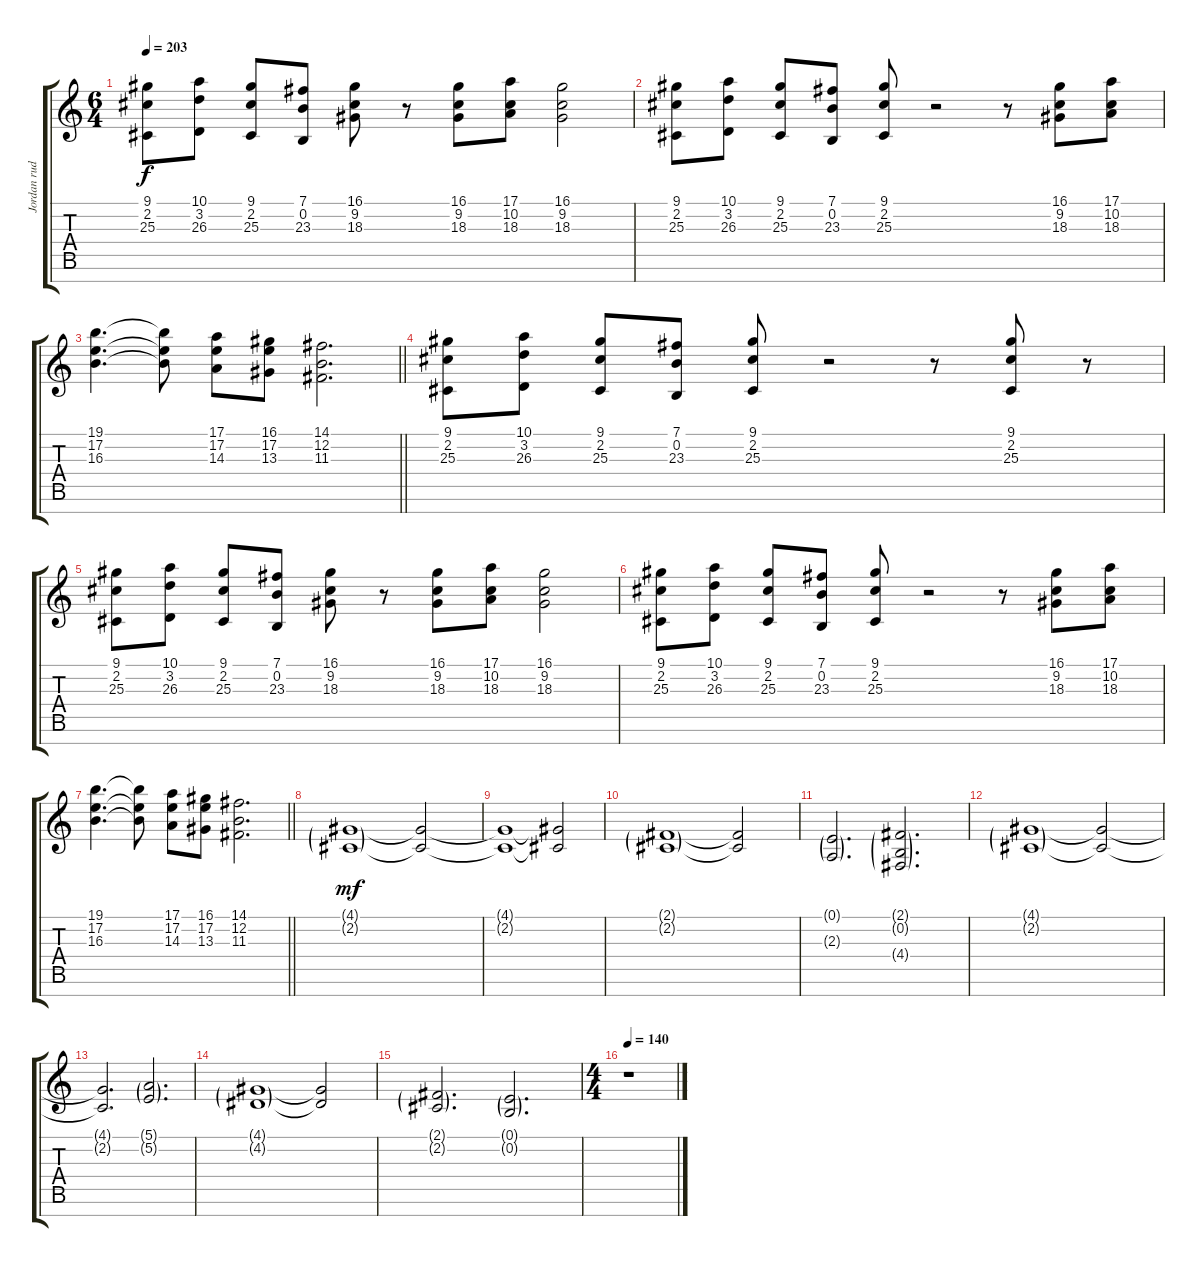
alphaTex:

\track ("Jordan rudess" "Jordan rud") {instrument stringensemble1}
\staff {score tabs}
\tuning (E4 B3 G3 D3 A2 E2 B1) {hide}
\ts (6 4)
\tempo 203
\clef g2
\ks c
(9.1 2.2 25.3).8{dy f} (10.1 3.2 26.3).8 (9.1 2.2 25.3).8 (7.1 0.2 23.3).8 (16.1 9.2 18.3).8 r.8 (16.1 9.2 18.3).8 (17.1 10.2 18.3).8 (16.1 9.2 18.3).2 |
(9.1 2.2 25.3).8 (10.1 3.2 26.3).8 (9.1 2.2 25.3).8 (7.1 0.2 23.3).8 (9.1 2.2 25.3).8 r.2 r.8 (16.1 9.2 18.3).8 (17.1 10.2 18.3).8 |
\barLineRight lightlight
(19.1 17.2 16.3).4{d} (19.1{t} 17.2{t} 16.3{t}).8 (17.1 17.2 14.3).8 (16.1 17.2 13.3).8 (14.1 12.2 11.3).2{d} |
(9.1 2.2 25.3).8 (10.1 3.2 26.3).8 (9.1 2.2 25.3).8 (7.1 0.2 23.3).8 (9.1 2.2 25.3).8 r.2 r.8 (9.1 2.2 25.3).8 r.8 |
(9.1 2.2 25.3).8 (10.1 3.2 26.3).8 (9.1 2.2 25.3).8 (7.1 0.2 23.3).8 (16.1 9.2 18.3).8 r.8 (16.1 9.2 18.3).8 (17.1 10.2 18.3).8 (16.1 9.2 18.3).2 |
(9.1 2.2 25.3).8 (10.1 3.2 26.3).8 (9.1 2.2 25.3).8 (7.1 0.2 23.3).8 (9.1 2.2 25.3).8 r.2 r.8 (16.1 9.2 18.3).8 (17.1 10.2 18.3).8 |
\barLineRight lightlight
(19.1 17.2 16.3).4{d} (19.1{t} 17.2{t} 16.3{t}).8 (17.1 17.2 14.3).8 (16.1 17.2 13.3).8 (14.1 12.2 11.3).2{d} |
(4.1{g} 2.2{g}).1{dy mf} (4.1{t} 2.2{t}).2 |
(4.1{t} 2.2{t}).1 (4.1{t} 2.2{t}).2 |
(2.1{g} 2.2{g}).1 (2.1{t} 2.2{t}).2 |
(0.1{g} 2.3{g}).2{d} (2.1{g} 0.2{g} 4.4{g}).2{d} |
(4.1{g} 2.2{g}).1 (4.1{t} 2.2{t}).2 |
(4.1{t} 2.2{t}).2{d} (5.1{g} 5.2{g}).2{d} |
(4.1{g} 4.2{g}).1 (4.1{t} 4.2{t}).2 |
(2.1{g} 2.2{g}).2{d} (0.1{g} 0.2{g}).2{d} |
\ts (4 4)
\tempo 140
r.1
